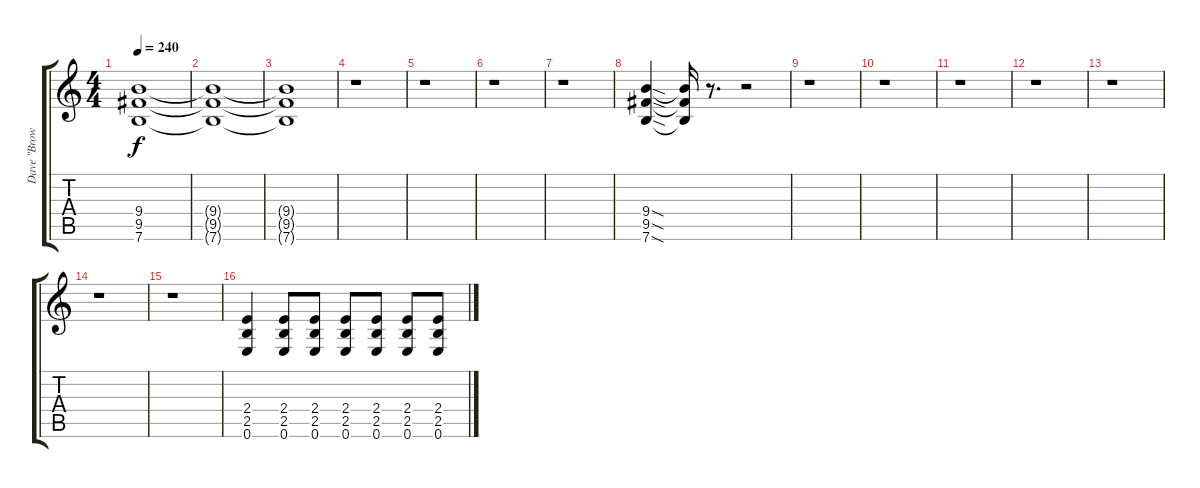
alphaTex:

\track ("Dave \"Brownsound\" Baksh" "Dave \"Brow") {instrument distortionguitar}
\staff {score tabs}
\tuning (E4 B3 G3 D3 A2 E2) {hide}
\ts (4 4)
\tempo 240
\clef g2
\ks c
(9.4{t} 9.5{t} 7.6{t}).1{dy f} |
(9.4{t} 9.5{t} 7.6{t}).1 |
(9.4{t} 9.5{t} 7.6{t}).1 |
r.1{volume 13} |
r.1 |
r.1 |
r.1 |
(9.4{sod} 9.5{sod} 7.6{sod}).4 (9.4{t} 9.5{t} 7.6{t}).16 r.8{d} r.2 |
r.1 |
r.1 |
r.1 |
r.1 |
r.1 |
r.1 |
r.1 |
(2.4 2.5 0.6).4 (2.4 2.5 0.6).8 (2.4 2.5 0.6).8 (2.4 2.5 0.6).8 (2.4 2.5 0.6).8 (2.4 2.5 0.6).8 (2.4 2.5 0.6).8
